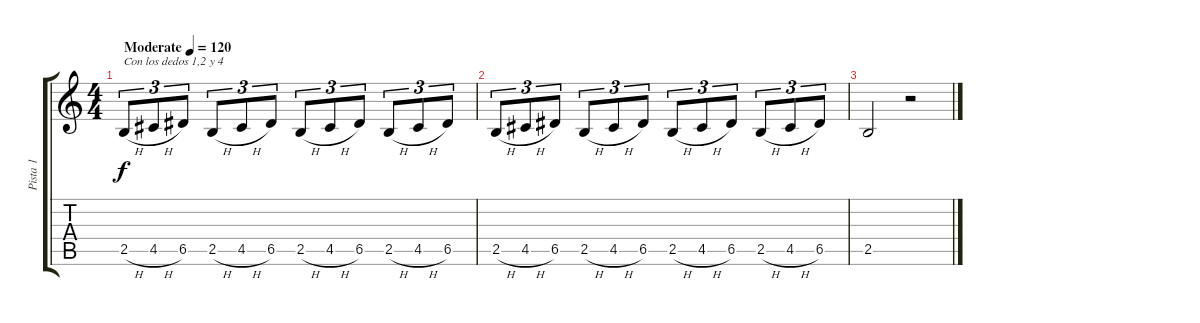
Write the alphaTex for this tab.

\track ("Pista 1" "Pista 1") {instrument distortionguitar}
\staff {score tabs}
\tuning (E4 B3 G3 D3 A2 E2) {hide}
\ts (4 4)
\tempo (120 "Moderate")
\clef g2
\ks c
2.5{h}.8{tu (3 2) txt "Con los dedos 1,2 y 4" dy f instrument distortionguitar} 4.5{h}.8{tu (3 2)} 6.5.8{tu (3 2)} 2.5{h}.8{tu (3 2)} 4.5{h}.8{tu (3 2)} 6.5.8{tu (3 2)} 2.5{h}.8{tu (3 2)} 4.5{h}.8{tu (3 2)} 6.5.8{tu (3 2)} 2.5{h}.8{tu (3 2)} 4.5{h}.8{tu (3 2)} 6.5.8{tu (3 2)} |
2.5{h}.8{tu (3 2)} 4.5{h}.8{tu (3 2)} 6.5.8{tu (3 2)} 2.5{h}.8{tu (3 2)} 4.5{h}.8{tu (3 2)} 6.5.8{tu (3 2)} 2.5{h}.8{tu (3 2)} 4.5{h}.8{tu (3 2)} 6.5.8{tu (3 2)} 2.5{h}.8{tu (3 2)} 4.5{h}.8{tu (3 2)} 6.5.8{tu (3 2)} |
2.5.2 r.2
